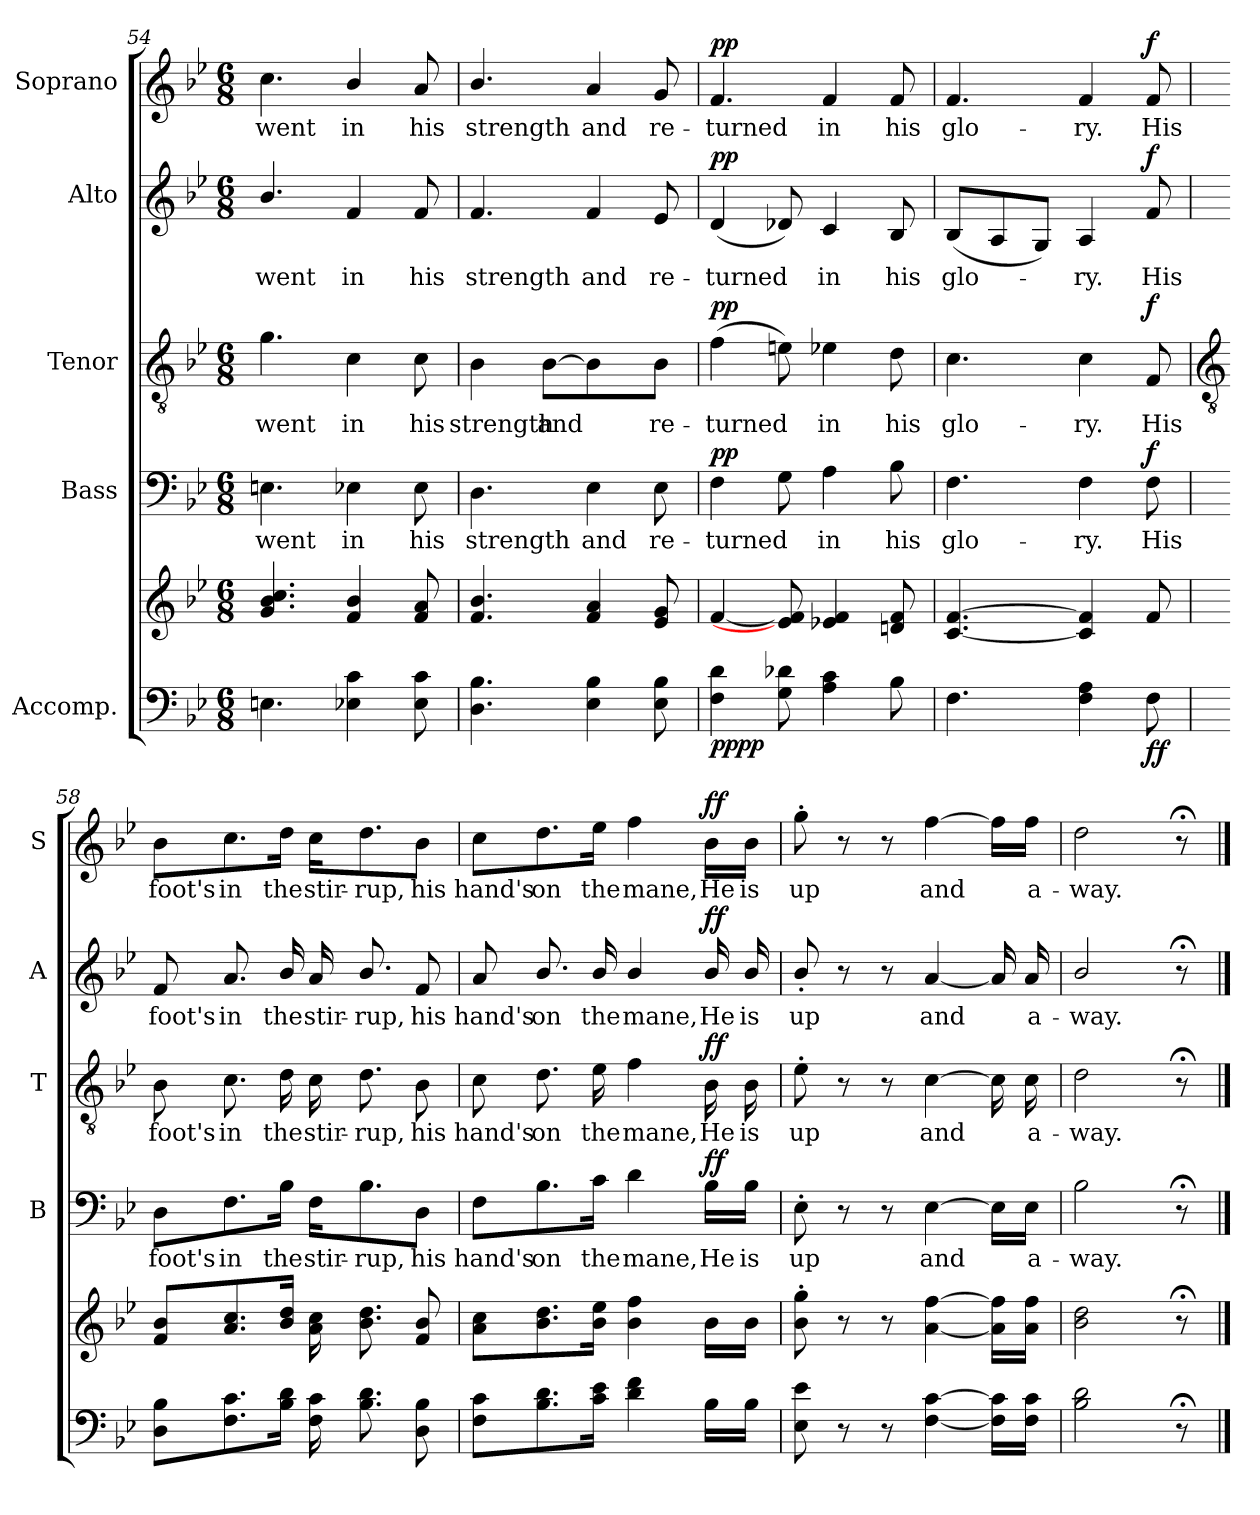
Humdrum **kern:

**kern	**kern	**dynam	**kern	**text	**dynam	**kern	**text	**dynam	**kern	**text	**dynam	**kern	**text	**dynam
*part5	*part5	*part5	*part4	*part4	*part4	*part3	*part3	*part3	*part2	*part2	*part2	*part1	*part1	*part1
*staff6	*staff5	*staff5/6	*staff4	*staff4	*staff4	*staff3	*staff3	*staff3	*staff2	*staff2	*staff2	*staff1	*staff1	*staff1
*I"Accomp.	*	*	*I"Bass	*	*	*I"Tenor	*	*	*I"Alto	*	*	*I"Soprano	*	*
*	*	*	*I'B	*	*	*I'T	*	*	*I'A	*	*	*I'S	*	*
*clefF4	*clefG2	*	*clefF4	*	*	*clefGv2	*	*	*clefG2	*	*	*clefG2	*	*
*k[b-e-]	*k[b-e-]	*	*k[b-e-]	*	*	*k[b-e-]	*	*	*k[b-e-]	*	*	*k[b-e-]	*	*
*B-:	*B-:	*	*B-:	*	*	*B-:	*	*	*B-:	*	*	*B-:	*	*
*M6/8	*M6/8	*	*M6/8	*	*	*M6/8	*	*	*M6/8	*	*	*M6/8	*	*
=54	=54	=54	=54	=54	=54	=54	=54	=54	=54	=54	=54	=54	=54	=54
!	!	!	!	!LO:LY:b	!	!	!LO:LY:b	!	!	!LO:LY:b	!	!	!LO:LY:b	!
4.En	4.g 4.b- 4.cc	.	4.En	went	.	4.g	went	.	4.b-/	went	.	4.cc	went	.
!	!	!	!	!LO:LY:b	!	!	!LO:LY:b	!	!	!LO:LY:b	!	!	!LO:LY:b	!
4E-X 4c	4f/ 4b-/	.	4E-X	in	.	4c	in	.	4f	in	.	4b-/	in	.
!	!	!	!	!LO:LY:b	!	!	!LO:LY:b	!	!	!LO:LY:b	!	!	!LO:LY:b	!
8E- 8c	8f 8a	.	8E-	his	.	8c	his	.	8f	his	.	8a	his	.
=55	=55	=55	=55	=55	=55	=55	=55	=55	=55	=55	=55	=55	=55	=55
!	!	!	!	!LO:LY:b	!	!	!LO:LY:b	!	!	!LO:LY:b	!	!	!LO:LY:b	!
4.D 4.B-	4.f/ 4.b-/	.	4.D	strength	.	4B-	strength	.	4.f	strength	.	4.b-/	strength	.
!	!	!	!	!	!	!	!LO:LY:b	!	!	!	!	!	!	!
.	.	.	.	.	.	[8B-L	and	.	.	.	.	.	.	.
!	!	!	!	!LO:LY:b	!	!	!	!	!	!LO:LY:b	!	!	!LO:LY:b	!
4E- 4B-	4f 4a	.	4E-	and	.	4B-]	.	.	4f	and	.	4a	and	.
!	!	!	!	!LO:LY:b	!	!	!LO:LY:b	!	!	!LO:LY:b	!	!	!LO:LY:b	!
8E- 8B-	8e- 8g	.	8E-	re-	.	8B-J	re-	.	8e-	re-	.	8g	re-	.
=56	=56	=56	=56	=56	=56	=56	=56	=56	=56	=56	=56	=56	=56	=56
!	!	!LO:DY:b=2	!	!LO:LY:b	!	!	!LO:LY:b	!	!	!LO:LY:b	!	!	!LO:LY:b	!
!	!	!LO:DY:n=1:b	!	!	!LO:DY:b	!	!	!LO:DY:b	!	!	!LO:DY:b	!	!	!LO:DY:b
4F 4d	[4f	pp pp	4F	turned	pp	(>4f	turned	pp	(<4d	turned	pp	4.f	turned	pp
8G 8d-X	8e] 8f]	.	8G	.	.	8en)	.	.	8d-X)	.	.	.	.	.
!	!	!	!	!LO:LY:b	!	!	!LO:LY:b	!	!	!LO:LY:b	!	!	!LO:LY:b	!
4A 4c	4e-X 4f	.	4A	in	.	4e-X	in	.	4c	in	.	4f	in	.
!	!	!	!	!LO:LY:b	!	!	!LO:LY:b	!	!	!LO:LY:b	!	!	!LO:LY:b	!
8B-	8dn 8f	.	8B-	his	.	8d	his	.	8B-	his	.	8f	his	.
=57	=57	=57	=57	=57	=57	=57	=57	=57	=57	=57	=57	=57	=57	=57
!	!	!	!	!LO:LY:b	!	!	!LO:LY:b	!	!	!LO:LY:b	!	!	!LO:LY:b	!
4.F	[4.c [4.f	.	4.F	glo-	.	4.c	glo-	.	(<8B-L	glo-	.	4.f	glo-	.
.	.	.	.	.	.	.	.	.	8A	.	.	.	.	.
.	.	.	.	.	.	.	.	.	8GJ)	.	.	.	.	.
!	!	!	!	!LO:LY:b	!	!	!LO:LY:b	!	!	!LO:LY:b	!	!	!LO:LY:b	!
4F 4A	4c] 4f]	.	4F	-ry.	.	4c	-ry.	.	4A	ry.	.	4f	-ry.	.
!	!	!LO:DY:b=2	!	!LO:LY:b	!	!	!LO:LY:b	!	!	!LO:LY:b	!	!	!LO:LY:b	!
!	!	!LO:DY:n=1:b	!	!	!LO:DY:b	!	!	!LO:DY:b	!	!	!LO:DY:b	!	!	!LO:DY:b
8F	8f	f f	8F	His	f	8F	His	f	8f	His	f	8f	His	f
!!LO:LB:g=z
=58	=58	=58	=58	=58	=58	=58	=58	=58	=58	=58	=58	=58	=58	=58
*	*	*	*	*	*	*clefGv2	*	*	*	*	*	*	*	*
!	!	!	!	!LO:LY:b	!	!	!LO:LY:b	!	!	!LO:LY:b	!	!	!LO:LY:b	!
8D 8B-L	8f 8b-L	.	8D\L	foot's	.	8B-	foot's	.	8f	foot's	.	8b-\L	foot's	.
!	!	!	!	!LO:LY:b	!	!	!LO:LY:b	!	!	!LO:LY:b	!	!	!LO:LY:b	!
8.F 8.c	8.a 8.cc	.	8.F\	in	.	8.c	in	.	8.a	in	.	8.cc\	in	.
!	!	!	!	!LO:LY:b	!	!	!LO:LY:b	!	!	!LO:LY:b	!	!	!LO:LY:b	!
16B- 16dJ	16b- 16ddJ	.	16B-\Jk	the	.	16d	the	.	16b-/	the	.	16dd\Jk	the	.
!	!	!	!	!LO:LY:b	!	!	!LO:LY:b	!	!	!LO:LY:b	!	!	!LO:LY:b	!
16F 16cLL	16a 16ccLL	.	16F\KL	stir-	.	16c	stir-	.	16a	stir-	.	16cc\KL	stir-	.
!	!	!	!	!LO:LY:b	!	!	!LO:LY:b	!	!	!LO:LY:b	!	!	!LO:LY:b	!
8.B- 8.d	8.b- 8.dd	.	8.B-\	-rup,	.	8.d	-rup,	.	8.b-/	-rup,	.	8.dd\	-rup,	.
!	!	!	!	!LO:LY:b	!	!	!LO:LY:b	!	!	!LO:LY:b	!	!	!LO:LY:b	!
8D 8B-J	8f 8b-J	.	8D\J	his	.	8B-	his	.	8f	his	.	8b-\J	his	.
=59	=59	=59	=59	=59	=59	=59	=59	=59	=59	=59	=59	=59	=59	=59
!	!	!	!	!LO:LY:b	!	!	!LO:LY:b	!	!	!LO:LY:b	!	!	!LO:LY:b	!
8F 8cL	8a 8ccL	.	8F\L	hand's	.	8c	hand's	.	8a	hand's	.	8cc\L	hand's	.
!	!	!	!	!LO:LY:b	!	!	!LO:LY:b	!	!	!LO:LY:b	!	!	!LO:LY:b	!
8.B- 8.d	8.b- 8.dd	.	8.B-\	on	.	8.d	on	.	8.b-/	on	.	8.dd\	on	.
!	!	!	!	!LO:LY:b	!	!	!LO:LY:b	!	!	!LO:LY:b	!	!	!LO:LY:b	!
16c 16e-J	16b- 16ee-J	.	16c\Jk	the	.	16e-	the	.	16b-/	the	.	16ee-\Jk	the	.
!	!	!	!	!LO:LY:b	!	!	!LO:LY:b	!	!	!LO:LY:b	!	!	!LO:LY:b	!
4d 4f	4b- 4ff	.	4d	mane,	.	4f	mane,	.	4b-/	mane,	.	4ff	mane,	.
!	!	!	!	!LO:LY:b	!LO:DY:b	!	!LO:LY:b	!LO:DY:b	!	!LO:LY:b	!LO:DY:b	!	!LO:LY:b	!LO:DY:b
16B-LL	16b-LL	.	16B-\LL	He	ff	16B-	He	ff	16b-/	He	ff	16b-\LL	He	ff
!	!	!	!	!LO:LY:b	!	!	!LO:LY:b	!	!	!LO:LY:b	!	!	!LO:LY:b	!
16B-JJ	16b-JJ	.	16B-\JJ	is	.	16B-	is	.	16b-/	is	.	16b-\JJ	is	.
=60	=60	=60	=60	=60	=60	=60	=60	=60	=60	=60	=60	=60	=60	=60
!	!	!	!	!LO:LY:b	!	!	!LO:LY:b	!	!	!LO:LY:b	!	!	!LO:LY:b	!
8E- 8e-	8b-' 8gg'	.	8E-'	up	.	8e-'	up	.	8b-'/	up	.	8gg'	up	.
8r	8r	.	8r	.	.	8r	.	.	8r	.	.	8r	.	.
8r	8r	.	8r	.	.	8r	.	.	8r	.	.	8r	.	.
!	!	!	!	!LO:LY:b	!	!	!LO:LY:b	!	!	!LO:LY:b	!	!	!LO:LY:b	!
[4F [4c	[4a [4ff	.	[4E-	and	.	[4c	and	.	[4a	and	.	[4ff	and	.
16F] 16c]LL	16a] 16ff]LL	.	16E-\LL]	.	.	16c]	.	.	16a]	.	.	16ff\LL]	.	.
!	!	!	!	!LO:LY:b	!	!	!LO:LY:b	!	!	!LO:LY:b	!	!	!LO:LY:b	!
16F 16cJJ	16a 16ffJJ	.	16E-\JJ	a-	.	16c	a-	.	16a	a-	.	16ff\JJ	a-	.
=61	=61	=61	=61	=61	=61	=61	=61	=61	=61	=61	=61	=61	=61	=61
!	!	!	!	!LO:LY:b	!	!	!LO:LY:b	!	!	!LO:LY:b	!	!	!LO:LY:b	!
2B- 2d	2b- 2dd	.	2B-	-way.	.	2d	-way.	.	2b-/	-way.	.	2dd	-way.	.
8r;<	8r;<	.	8r;<	.	.	8r;<	.	.	8r;<	.	.	8r;<	.	.
==	==	==	==	==	==	==	==	==	==	==	==	==	==	==
*-	*-	*-	*-	*-	*-	*-	*-	*-	*-	*-	*-	*-	*-	*-
